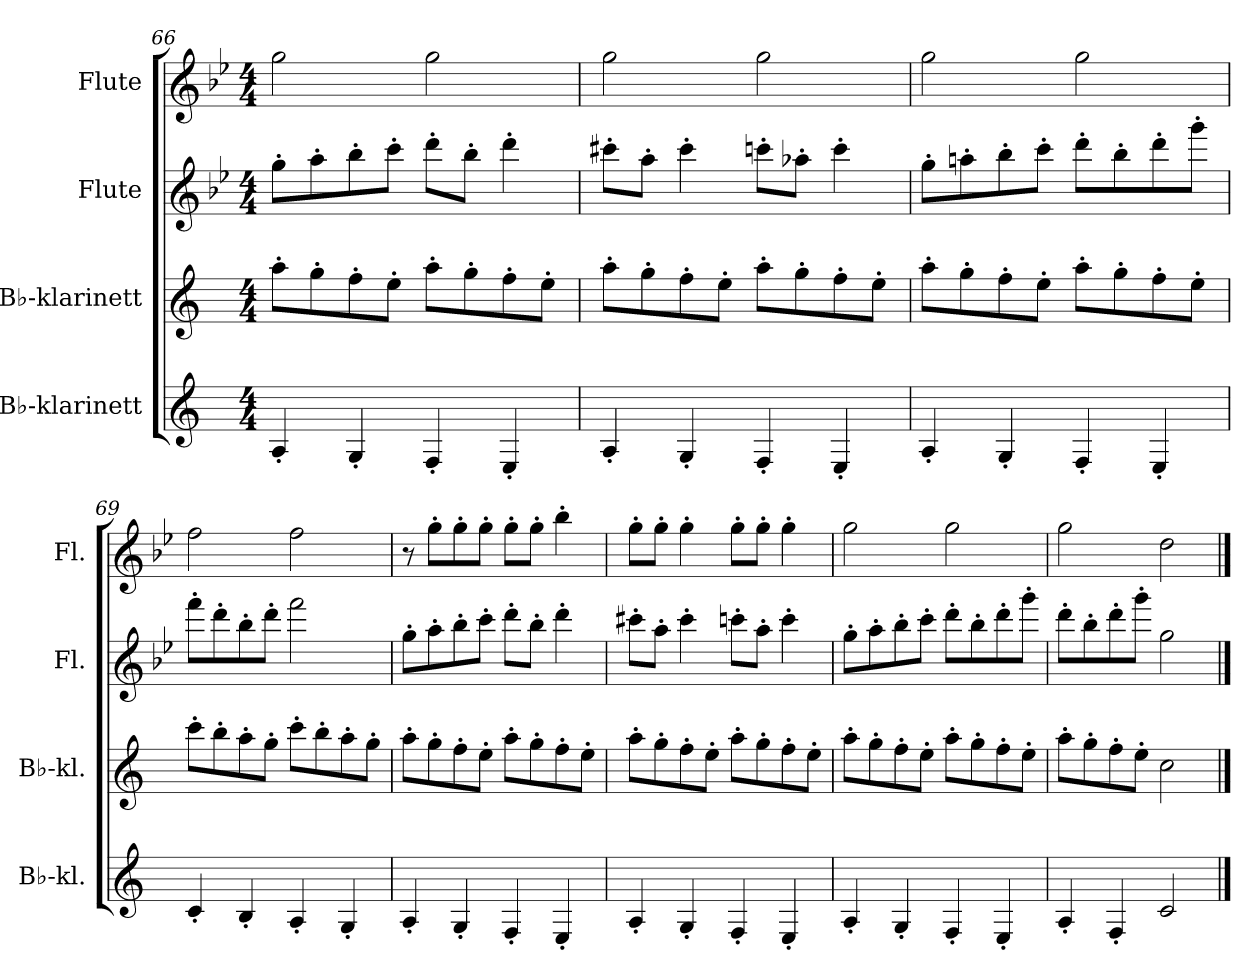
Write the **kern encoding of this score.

**kern	**kern	**kern	**kern
*part4	*part3	*part2	*part1
*staff4	*staff3	*staff2	*staff1
*I"B♭-klarinett	*I"B♭-klarinett	*I"Flute	*I"Flute
*I'B♭-kl.	*I'B♭-kl.	*I'Fl.	*I'Fl.
*clefG2	*clefG2	*clefG2	*clefG2
*ITrd1c2	*ITrd1c2	*	*
*k[b-e-]	*k[b-e-]	*k[b-e-]	*k[b-e-]
*M4/4	*M4/4	*M4/4	*M4/4
=66	=66	=66	=66
4G'/	8gg'\L	8gg'\L	2gg\
.	8ff'\	8aa'\	.
4F'/	8ee-'\	8bb-'\	.
.	8dd'\J	8ccc'\J	.
4E-'/	8gg'\L	8ddd'\L	2gg\
.	8ff'\	8bb-'\J	.
4D'/	8ee-'\	4ddd'\	.
.	8dd'\J	.	.
=67	=67	=67	=67
4G'/	8gg'\L	8ccc#X'\L	2gg\
.	8ff'\	8aa'\J	.
4F'/	8ee-'\	4ccc#'\	.
.	8dd'\J	.	.
4E-'/	8gg'\L	8cccn'\L	2gg\
.	8ff'\	8aa-X'\J	.
4D'/	8ee-'\	4ccc'\	.
.	8dd'\J	.	.
!!LO:LB:g=z
=68	=68	=68	=68
4G'/	8gg'\L	8gg'\L	2gg\
.	8ff'\	8aan'\	.
4F'/	8ee-'\	8bb-'\	.
.	8dd'\J	8ccc'\J	.
4E-'/	8gg'\L	8ddd'\L	2gg\
.	8ff'\	8bb-'\	.
4D'/	8ee-'\	8ddd'\	.
.	8dd'\J	8ggg'\J	.
=69	=69	=69	=69
4B-'/	8bb-'\L	8fff'\L	2ff\
.	8aa'\	8ddd'\	.
4A'/	8gg'\	8bb-'\	.
.	8ff'\J	8ddd'\J	.
4G'/	8bb-'\L	2fff\	2ff\
.	8aa'\	.	.
4F'/	8gg'\	.	.
.	8ff'\J	.	.
=70	=70	=70	=70
4G'/	8gg'\L	8gg'\L	8r
.	8ff'\	8aa'\	8gg'\L
4F'/	8ee-'\	8bb-'\	8gg'\
.	8dd'\J	8ccc'\J	8gg'\J
4E-'/	8gg'\L	8ddd'\L	8gg'\L
.	8ff'\	8bb-'\J	8gg'\J
4D'/	8ee-'\	4ddd'\	4bb-'\
.	8dd'\J	.	.
!!LO:LB:g=z
=71	=71	=71	=71
4G'/	8gg'\L	8ccc#X'\L	8gg'\L
.	8ff'\	8aa'\J	8gg'\J
4F'/	8ee-'\	4ccc#'\	4gg'\
.	8dd'\J	.	.
4E-'/	8gg'\L	8cccn'\L	8gg'\L
.	8ff'\	8aa'\J	8gg'\J
4D'/	8ee-'\	4ccc'\	4gg'\
.	8dd'\J	.	.
=72	=72	=72	=72
4G'/	8gg'\L	8gg'\L	2gg\
.	8ff'\	8aa'\	.
4F'/	8ee-'\	8bb-'\	.
.	8dd'\J	8ccc'\J	.
4E-'/	8gg'\L	8ddd'\L	2gg\
.	8ff'\	8bb-'\	.
4D'/	8ee-'\	8ddd'\	.
.	8dd'\J	8ggg'\J	.
=73	=73	=73	=73
4G'/	8gg'\L	8ddd'\L	2gg\
.	8ff'\	8bb-'\	.
4E-'/	8ee-'\	8ddd'\	.
.	8dd'\J	8ggg'\J	.
2B-/	2b-\	2gg\	2dd\
==	==	==	==
*-	*-	*-	*-
